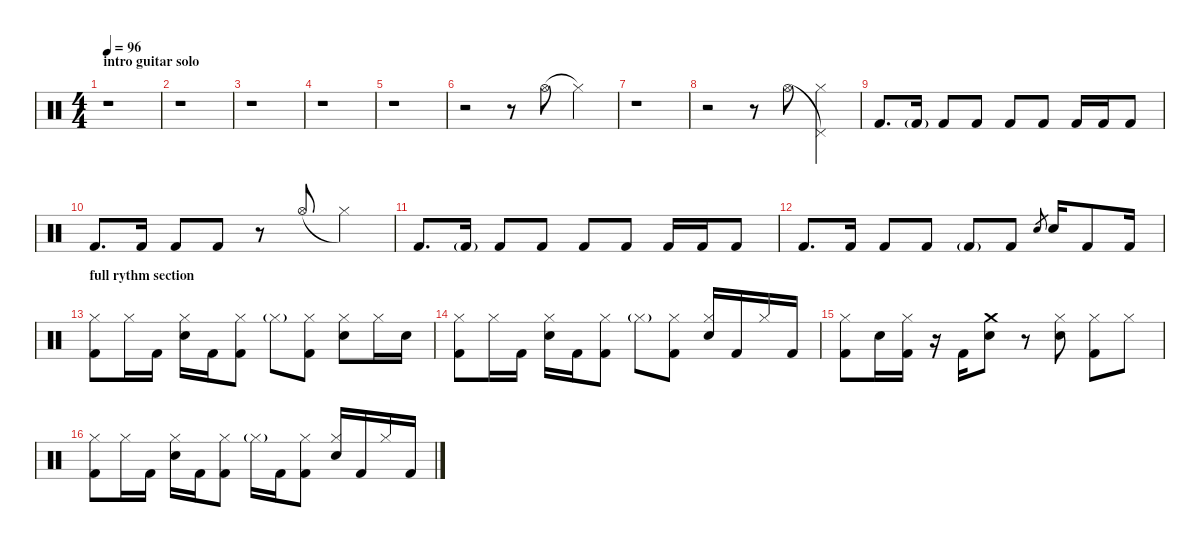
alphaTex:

\defaultSystemsLayout 4
\hideDynamics
\bracketExtendMode nobrackets
\singleTrackTrackNamePolicy hidden
\multiTrackTrackNamePolicy hidden
\otherSystemsTrackNameOrientation horizontal
\track ("Drums" "drm.") {instrument percussion}
\staff {score}
\articulation defaults
\ts (4 4)
\section ("" "intro guitar solo")
\tempo 96
\clef neutral
\ks c
r.1{dy ff beam Down} |
r.1{beam Down} |
r.1{beam Down} |
r.1{beam Down} |
r.1{beam Down} |
r.2{beam Down} r.8{beam Down} "Hi-Hat (open)".8{legatoorigin beam Down} "Hi-Hat (closed)".4{beam Down} |
r.1{beam Down} |
r.2{beam Down} r.8{beam Down} "Hi-Hat (open)".8{legatoorigin beam Down} ("Hi-Hat (closed)" "Pedal Hi-Hat (hit)").4{beam Down} |
"Kick (hit) 2".8{d beam Up} "Kick (hit) 2"{g}.16{beam Up} "Kick (hit) 2".8{beam Up} "Kick (hit) 2".8{beam Up} "Kick (hit) 2".8{beam Up} "Kick (hit) 2".8{beam Up} "Kick (hit) 2".16{beam Up} "Kick (hit) 2".16{beam Up} "Kick (hit) 2".8{beam Up} |
"Kick (hit) 2".8{d beam Up} "Kick (hit) 2".16{beam Up} "Kick (hit) 2".8{beam Up} "Kick (hit) 2".8{beam Up} r.8{beam Up} "Hi-Hat (open)".8{legatoorigin beam Down} "Hi-Hat (closed)".4{beam Down} |
"Kick (hit) 2".8{d beam Up} "Kick (hit) 2"{g}.16{dy f beam Up} "Kick (hit) 2".8{dy ff beam Up} "Kick (hit) 2".8{beam Up} "Kick (hit) 2".8{beam Up} "Kick (hit) 2".8{beam Up} "Kick (hit) 2".16{beam Up} "Kick (hit) 2".16{beam Up} "Kick (hit) 2".8{beam Up} |
"Kick (hit) 2".8{d beam Up} "Kick (hit) 2".16{beam Up} "Kick (hit) 2".8{beam Up} "Kick (hit) 2".8{beam Up} "Kick (hit) 2"{g}.8{beam Up} "Kick (hit) 2".8{beam Up} "Electric Snare (hit)".8{gr dy mp beam Up} "Snare (hit) 2".16{dy ff beam Up} "Kick (hit) 2".8{beam Up} "Kick (hit) 2".16{beam Up} |
\section ("" "full rythm section")
("Hi-Hat (closed)" "Kick (hit) 2").8{dy f beam Down} "Hi-Hat (closed)".16{beam Down} "Kick (hit) 2".16{beam Down} ("Hi-Hat (closed)" "Snare (hit) 2").16{beam Down} "Kick (hit) 2".16{beam Down} ("Hi-Hat (closed)" "Kick (hit) 2").8{beam Down} "Hi-Hat (closed)"{g}.8{beam Down} ("Hi-Hat (closed)" "Kick (hit) 2").8{beam Down} ("Hi-Hat (closed)" "Snare (hit) 2").8{beam Down} "Hi-Hat (closed)".16{beam Down} "Snare (hit) 2".16{beam Down} |
("Hi-Hat (closed)" "Kick (hit) 2").8{beam Down} "Hi-Hat (closed)".16{beam Down} "Kick (hit) 2".16{beam Down} ("Hi-Hat (closed)" "Snare (hit) 2").16{beam Down} "Kick (hit) 2".16{beam Down} ("Hi-Hat (closed)" "Kick (hit) 2").8{beam Down} "Hi-Hat (closed)"{g}.8{beam Down} ("Hi-Hat (closed)" "Kick (hit) 2").8{beam Down} ("Hi-Hat (closed)" "Snare (hit) 2").16{beam Up} "Kick (hit) 2".16{beam Up} "Hi-Hat (closed)".16{beam Up} "Kick (hit) 2".16{beam Up} |
("Hi-Hat (closed)" "Kick (hit) 2").8{beam Down} "Snare (hit) 2".16{beam Down} ("Hi-Hat (closed)" "Kick (hit) 2").16{beam Down} r.16{beam Down} "Kick (hit) 2".16{beam Down} ("Crash medium (hit)" "Snare (hit) 2").8{dy ff beam Down} r.8{beam Down} ("Hi-Hat (closed)" "Snare (hit) 2").8{dy f beam Down} ("Hi-Hat (closed)" "Kick (hit) 2").8{beam Down} "Hi-Hat (closed)".8{beam Down} |
("Hi-Hat (closed)" "Kick (hit) 2").8{beam Down} "Hi-Hat (closed)".16{beam Down} "Kick (hit) 2".16{beam Down} ("Hi-Hat (closed)" "Snare (hit) 2").16{beam Down} "Kick (hit) 2".16{beam Down} ("Hi-Hat (closed)" "Kick (hit) 2").8{beam Down} "Hi-Hat (closed)"{g}.16{beam Down} "Kick (hit) 2".16{beam Down} ("Hi-Hat (closed)" "Kick (hit) 2").8{beam Down} ("Hi-Hat (closed)" "Snare (hit) 2").16{beam Up} "Kick (hit) 2".16{beam Up} "Hi-Hat (closed)".16{beam Up} "Kick (hit) 2".16{beam Up}
